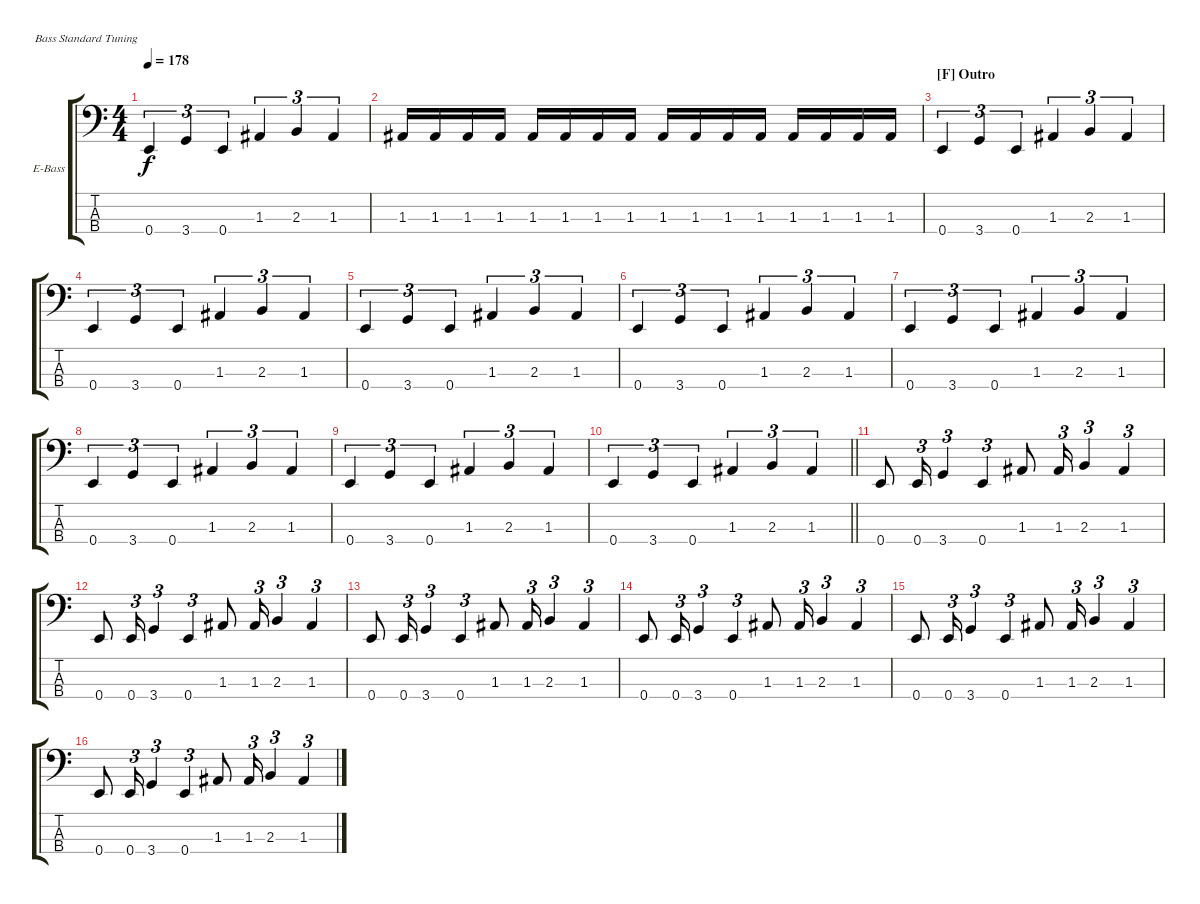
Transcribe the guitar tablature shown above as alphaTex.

\bracketExtendMode groupsimilarinstruments
\firstSystemTrackNameOrientation horizontal
\otherSystemsTrackNameOrientation horizontal
\track ("Bass" "E-Bass") {instrument electricbassfinger}
\staff {score tabs}
\tuning (G2 D2 A1 E1)
\ts (4 4)
\tempo 178
\clef f4
\ks c
0.4.4{tu (3 2) dy f} 3.4.4{tu (3 2)} 0.4.4{tu (3 2)} 1.3.4{tu (3 2)} 2.3.4{tu (3 2)} 1.3.4{tu (3 2)} |
1.3.16 1.3.16 1.3.16 1.3.16 1.3.16 1.3.16 1.3.16 1.3.16 1.3.16 1.3.16 1.3.16 1.3.16 1.3.16 1.3.16 1.3.16 1.3.16 |
\section ("F" "Outro")
0.4.4{tu (3 2)} 3.4.4{tu (3 2)} 0.4.4{tu (3 2)} 1.3.4{tu (3 2)} 2.3.4{tu (3 2)} 1.3.4{tu (3 2)} |
0.4.4{tu (3 2)} 3.4.4{tu (3 2)} 0.4.4{tu (3 2)} 1.3.4{tu (3 2)} 2.3.4{tu (3 2)} 1.3.4{tu (3 2)} |
0.4.4{tu (3 2)} 3.4.4{tu (3 2)} 0.4.4{tu (3 2)} 1.3.4{tu (3 2)} 2.3.4{tu (3 2)} 1.3.4{tu (3 2)} |
0.4.4{tu (3 2)} 3.4.4{tu (3 2)} 0.4.4{tu (3 2)} 1.3.4{tu (3 2)} 2.3.4{tu (3 2)} 1.3.4{tu (3 2)} |
0.4.4{tu (3 2)} 3.4.4{tu (3 2)} 0.4.4{tu (3 2)} 1.3.4{tu (3 2)} 2.3.4{tu (3 2)} 1.3.4{tu (3 2)} |
0.4.4{tu (3 2)} 3.4.4{tu (3 2)} 0.4.4{tu (3 2)} 1.3.4{tu (3 2)} 2.3.4{tu (3 2)} 1.3.4{tu (3 2)} |
0.4.4{tu (3 2)} 3.4.4{tu (3 2)} 0.4.4{tu (3 2)} 1.3.4{tu (3 2)} 2.3.4{tu (3 2)} 1.3.4{tu (3 2)} |
\barLineRight lightlight
0.4.4{tu (3 2)} 3.4.4{tu (3 2)} 0.4.4{tu (3 2)} 1.3.4{tu (3 2)} 2.3.4{tu (3 2)} 1.3.4{tu (3 2)} |
0.4.8 0.4.16{tu (3 2)} 3.4.4{tu (3 2)} 0.4.4{tu (3 2)} 1.3.8 1.3.16{tu (3 2)} 2.3.4{tu (3 2)} 1.3.4{tu (3 2)} |
0.4.8 0.4.16{tu (3 2)} 3.4.4{tu (3 2)} 0.4.4{tu (3 2)} 1.3.8 1.3.16{tu (3 2)} 2.3.4{tu (3 2)} 1.3.4{tu (3 2)} |
0.4.8 0.4.16{tu (3 2)} 3.4.4{tu (3 2)} 0.4.4{tu (3 2)} 1.3.8 1.3.16{tu (3 2)} 2.3.4{tu (3 2)} 1.3.4{tu (3 2)} |
0.4.8 0.4.16{tu (3 2)} 3.4.4{tu (3 2)} 0.4.4{tu (3 2)} 1.3.8 1.3.16{tu (3 2)} 2.3.4{tu (3 2)} 1.3.4{tu (3 2)} |
0.4.8 0.4.16{tu (3 2)} 3.4.4{tu (3 2)} 0.4.4{tu (3 2)} 1.3.8 1.3.16{tu (3 2)} 2.3.4{tu (3 2)} 1.3.4{tu (3 2)} |
0.4.8 0.4.16{tu (3 2)} 3.4.4{tu (3 2)} 0.4.4{tu (3 2)} 1.3.8 1.3.16{tu (3 2)} 2.3.4{tu (3 2)} 1.3.4{tu (3 2)}
